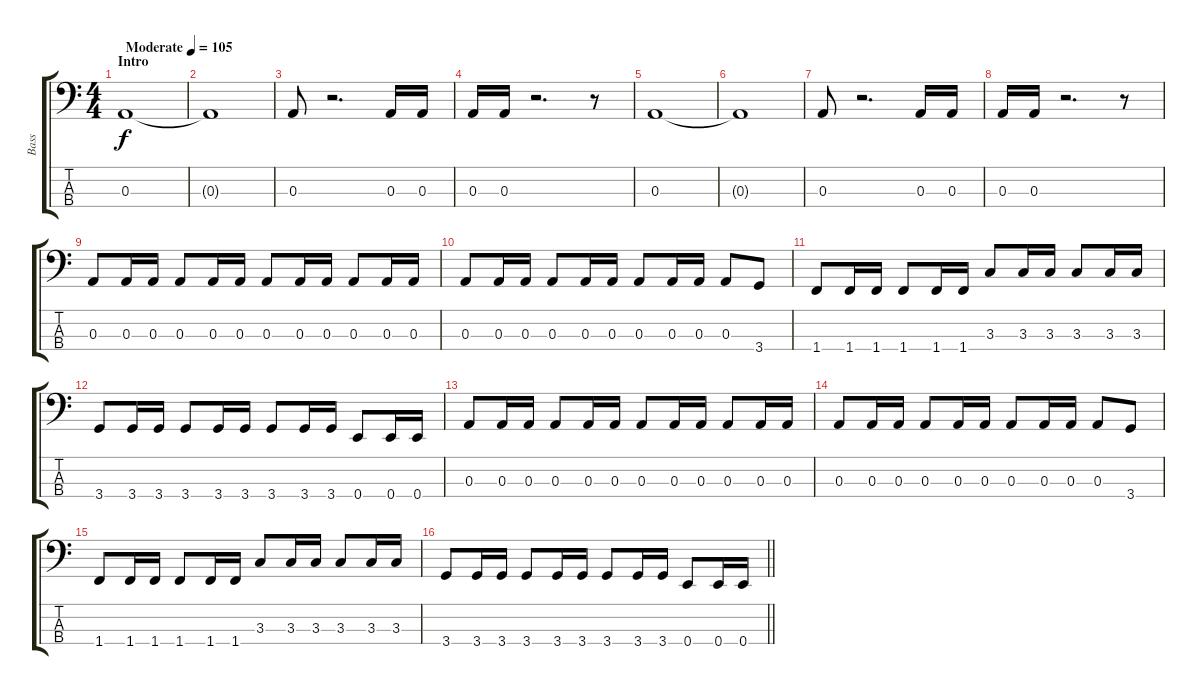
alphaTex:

\track ("Bass" "Bass") {instrument electricbassfinger}
\staff {score tabs}
\tuning (G2 D2 A1 E1) {hide}
\ts (4 4)
\section ("" "Intro")
\tempo (105 "Moderate")
\clef f4
\ks c
0.3.1{dy f instrument electricbassfinger} |
0.3{t}.1 |
0.3.8 r.2{d} 0.3.16 0.3.16 |
0.3.16 0.3.16 r.2{d} r.8 |
0.3.1 |
0.3{t}.1 |
0.3.8 r.2{d} 0.3.16 0.3.16 |
0.3.16 0.3.16 r.2{d} r.8 |
0.3.8 0.3.16 0.3.16 0.3.8 0.3.16 0.3.16 0.3.8 0.3.16 0.3.16 0.3.8 0.3.16 0.3.16 |
0.3.8 0.3.16 0.3.16 0.3.8 0.3.16 0.3.16 0.3.8 0.3.16 0.3.16 0.3.8 3.4.8 |
1.4.8 1.4.16 1.4.16 1.4.8 1.4.16 1.4.16 3.3.8 3.3.16 3.3.16 3.3.8 3.3.16 3.3.16 |
3.4.8 3.4.16 3.4.16 3.4.8 3.4.16 3.4.16 3.4.8 3.4.16 3.4.16 0.4.8 0.4.16 0.4.16 |
0.3.8 0.3.16 0.3.16 0.3.8 0.3.16 0.3.16 0.3.8 0.3.16 0.3.16 0.3.8 0.3.16 0.3.16 |
0.3.8 0.3.16 0.3.16 0.3.8 0.3.16 0.3.16 0.3.8 0.3.16 0.3.16 0.3.8 3.4.8 |
1.4.8 1.4.16 1.4.16 1.4.8 1.4.16 1.4.16 3.3.8 3.3.16 3.3.16 3.3.8 3.3.16 3.3.16 |
\barLineRight lightlight
3.4.8 3.4.16 3.4.16 3.4.8 3.4.16 3.4.16 3.4.8 3.4.16 3.4.16 0.4.8 0.4.16 0.4.16
